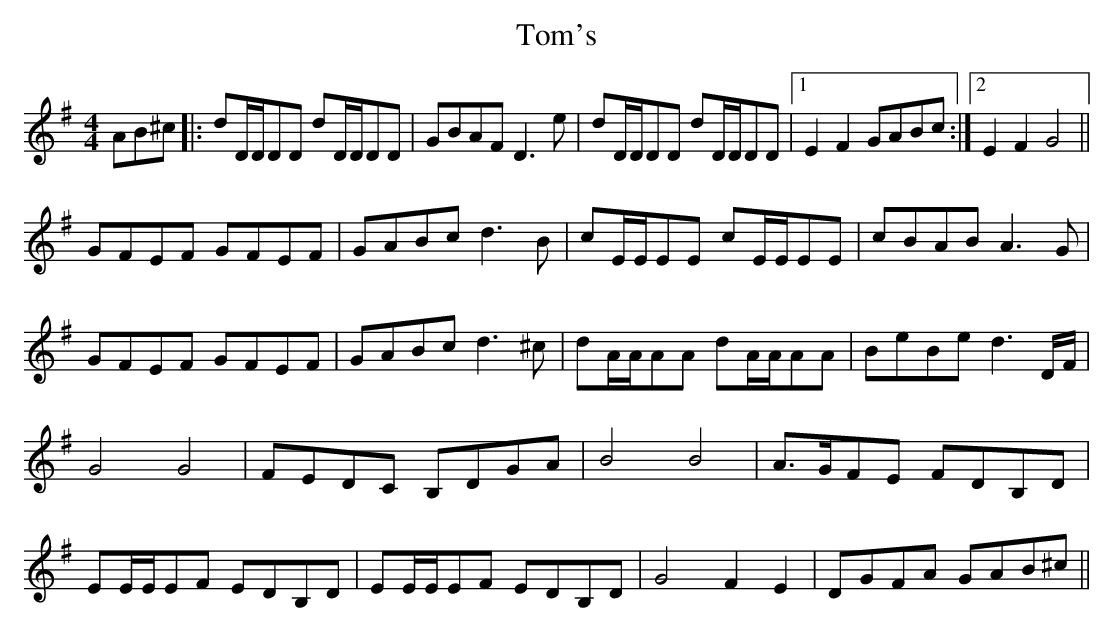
X:1
T: Tom's
M: 4/4
L: 1/8
K: Gmaj
AB^c|:dD/D/DD dD/D/DD|GBAF D3 e|dD/D/DD dD/D/DD|1 E2 F2 GABc :|2 E2 F2 G4||
GFEF GFEF|GABc d3 B|cE/E/EE cE/E/EE|cBAB A3 G|
GFEF GFEF|GABc d3 ^c|dA/A/AA dA/A/AA|BeBe d3 D/F/|
G4 G4|FEDC B,DGA|B4 B4|A>GFE FDB,D|
EE/E/EF EDB,D|EE/E/EF EDB,D| G4 F2E2|DGFA GAB^c||
